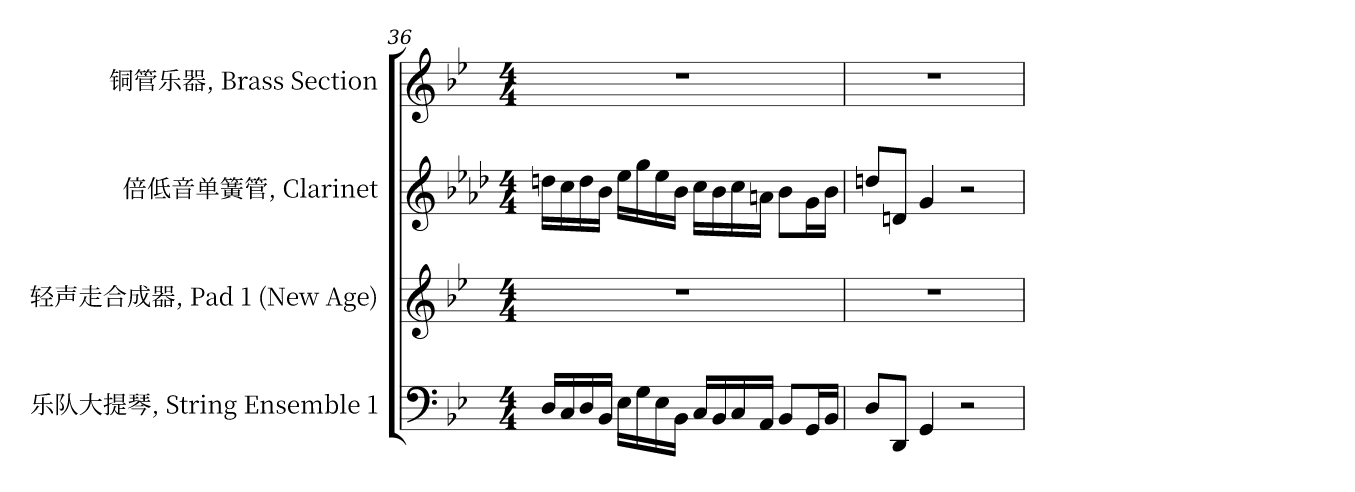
**kern	**kern	**kern	**kern
*part4	*part3	*part2	*part1
*staff4	*staff3	*staff2	*staff1
*I"乐队大提琴, String Ensemble 1	*I"轻声走合成器, Pad 1 (New Age)	*I"倍低音单簧管, Clarinet	*I"铜管乐器, Brass Section
*	*	*	*I'Br.
!!LO:LB:g=z
*clefF4	*clefG2	*clefG2	*clefG2
*	*	*ITrd15c26	*
*k[b-e-]	*k[b-e-]	*k[b-e-a-d-]	*k[b-e-]
*M4/4	*M4/4	*M4/4	*M4/4
=36	=36	=36	=36
16D/LL	1r	16Dn\LL	1r
16C/	.	16C\	.
16D/	.	16D\	.
16BB-/JJ	.	16BB-\JJ	.
16E-\LL	.	16E-\LL	.
16G\	.	16G\	.
16E-\	.	16E-\	.
16BB-\JJ	.	16BB-\JJ	.
16C/LL	.	16C\LL	.
16BB-/	.	16BB-\	.
16C/	.	16C\	.
16AA/JJ	.	16AAn\JJ	.
8BB-/L	.	8BB-\L	.
16GG/L	.	16GG\L	.
16BB-/JJ	.	16BB-\JJ	.
=37	=37	=37	=37
8D/L	1r	8Dn/L	1r
8DD/J	.	8DDn/J	.
4GG/	.	4GG/	.
2r	.	2r	.
=	=	=	=
*-	*-	*-	*-
